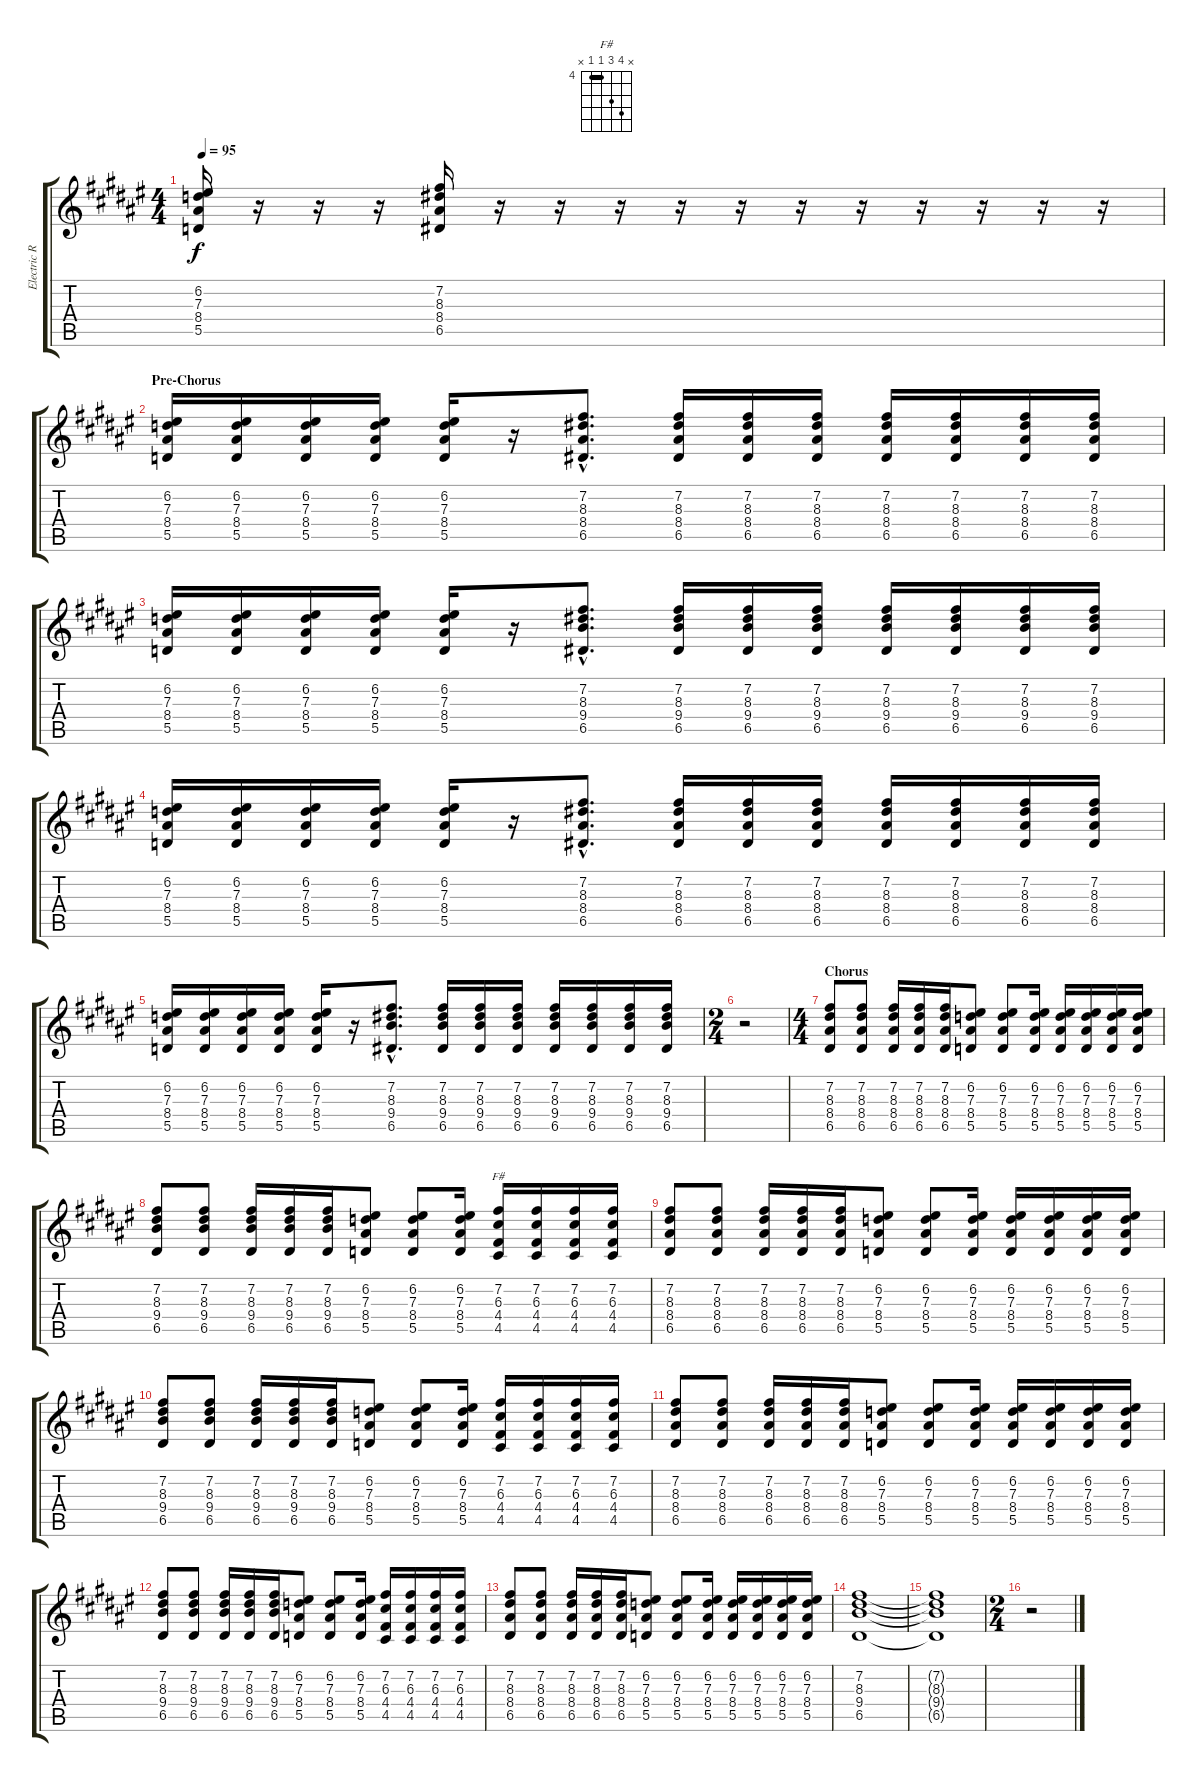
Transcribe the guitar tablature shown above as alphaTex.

\track ("Electric Rhythm Guitar" "Electric R") {instrument distortionguitar}
\staff {score tabs}
\tuning (E4 B3 G3 D3 A2 E2) {hide}
\chord ("F#" x 7 6 4 4 x) {firstfret 4 barre 4}
\ts (4 4)
\tempo 95
\clef g2
\ks d#minor
(6.2 7.3 8.4 5.5).16{dy f} r.16 r.16 r.16 (7.2 8.3 8.4 6.5).16 r.16 r.16 r.16 r.16 r.16 r.16 r.16 r.16 r.16 r.16 r.16 |
\section ("" "Pre-Chorus")
(6.2 7.3 8.4 5.5).16 (6.2 7.3 8.4 5.5).16 (6.2 7.3 8.4 5.5).16 (6.2 7.3 8.4 5.5).16 (6.2 7.3 8.4 5.5).16 r.16 (7.2{hac} 8.3{hac} 8.4{hac} 6.5{hac}).8{d} (7.2 8.3 8.4 6.5).16 (7.2 8.3 8.4 6.5).16 (7.2 8.3 8.4 6.5).16 (7.2 8.3 8.4 6.5).16 (7.2 8.3 8.4 6.5).16 (7.2 8.3 8.4 6.5).16 (7.2 8.3 8.4 6.5).16 |
(6.2 7.3 8.4 5.5).16 (6.2 7.3 8.4 5.5).16 (6.2 7.3 8.4 5.5).16 (6.2 7.3 8.4 5.5).16 (6.2 7.3 8.4 5.5).16 r.16 (7.2{hac} 8.3{hac} 9.4{hac} 6.5{hac}).8{d} (7.2 8.3 9.4 6.5).16 (7.2 8.3 9.4 6.5).16 (7.2 8.3 9.4 6.5).16 (7.2 8.3 9.4 6.5).16 (7.2 8.3 9.4 6.5).16 (7.2 8.3 9.4 6.5).16 (7.2 8.3 9.4 6.5).16 |
(6.2 7.3 8.4 5.5).16 (6.2 7.3 8.4 5.5).16 (6.2 7.3 8.4 5.5).16 (6.2 7.3 8.4 5.5).16 (6.2 7.3 8.4 5.5).16 r.16 (7.2{hac} 8.3{hac} 8.4{hac} 6.5{hac}).8{d} (7.2 8.3 8.4 6.5).16 (7.2 8.3 8.4 6.5).16 (7.2 8.3 8.4 6.5).16 (7.2 8.3 8.4 6.5).16 (7.2 8.3 8.4 6.5).16 (7.2 8.3 8.4 6.5).16 (7.2 8.3 8.4 6.5).16 |
(6.2 7.3 8.4 5.5).16 (6.2 7.3 8.4 5.5).16 (6.2 7.3 8.4 5.5).16 (6.2 7.3 8.4 5.5).16 (6.2 7.3 8.4 5.5).16 r.16 (7.2{hac} 8.3{hac} 9.4{hac} 6.5{hac}).8{d} (7.2 8.3 9.4 6.5).16 (7.2 8.3 9.4 6.5).16 (7.2 8.3 9.4 6.5).16 (7.2 8.3 9.4 6.5).16 (7.2 8.3 9.4 6.5).16 (7.2 8.3 9.4 6.5).16 (7.2 8.3 9.4 6.5).16 |
\ts (2 4)
r.2 |
\ts (4 4)
\section ("" "Chorus")
(7.2 8.3 8.4 6.5).8 (7.2 8.3 8.4 6.5).8 (7.2 8.3 8.4 6.5).16 (7.2 8.3 8.4 6.5).16 (7.2 8.3 8.4 6.5).16 (6.2 7.3 8.4 5.5).8 (6.2 7.3 8.4 5.5).8 (6.2 7.3 8.4 5.5).16 (6.2 7.3 8.4 5.5).16 (6.2 7.3 8.4 5.5).16 (6.2 7.3 8.4 5.5).16 (6.2 7.3 8.4 5.5).16 |
(7.2 8.3 9.4 6.5).8 (7.2 8.3 9.4 6.5).8 (7.2 8.3 9.4 6.5).16 (7.2 8.3 9.4 6.5).16 (7.2 8.3 9.4 6.5).16 (6.2 7.3 8.4 5.5).8 (6.2 7.3 8.4 5.5).8 (6.2 7.3 8.4 5.5).16 (7.2 6.3 4.4 4.5).16{ch "F#"} (7.2 6.3 4.4 4.5).16 (7.2 6.3 4.4 4.5).16 (7.2 6.3 4.4 4.5).16 |
(7.2 8.3 8.4 6.5).8 (7.2 8.3 8.4 6.5).8 (7.2 8.3 8.4 6.5).16 (7.2 8.3 8.4 6.5).16 (7.2 8.3 8.4 6.5).16 (6.2 7.3 8.4 5.5).8 (6.2 7.3 8.4 5.5).8 (6.2 7.3 8.4 5.5).16 (6.2 7.3 8.4 5.5).16 (6.2 7.3 8.4 5.5).16 (6.2 7.3 8.4 5.5).16 (6.2 7.3 8.4 5.5).16 |
(7.2 8.3 9.4 6.5).8 (7.2 8.3 9.4 6.5).8 (7.2 8.3 9.4 6.5).16 (7.2 8.3 9.4 6.5).16 (7.2 8.3 9.4 6.5).16 (6.2 7.3 8.4 5.5).8 (6.2 7.3 8.4 5.5).8 (6.2 7.3 8.4 5.5).16 (7.2 6.3 4.4 4.5).16 (7.2 6.3 4.4 4.5).16 (7.2 6.3 4.4 4.5).16 (7.2 6.3 4.4 4.5).16 |
(7.2 8.3 8.4 6.5).8 (7.2 8.3 8.4 6.5).8 (7.2 8.3 8.4 6.5).16 (7.2 8.3 8.4 6.5).16 (7.2 8.3 8.4 6.5).16 (6.2 7.3 8.4 5.5).8 (6.2 7.3 8.4 5.5).8 (6.2 7.3 8.4 5.5).16 (6.2 7.3 8.4 5.5).16 (6.2 7.3 8.4 5.5).16 (6.2 7.3 8.4 5.5).16 (6.2 7.3 8.4 5.5).16 |
(7.2 8.3 9.4 6.5).8 (7.2 8.3 9.4 6.5).8 (7.2 8.3 9.4 6.5).16 (7.2 8.3 9.4 6.5).16 (7.2 8.3 9.4 6.5).16 (6.2 7.3 8.4 5.5).8 (6.2 7.3 8.4 5.5).8 (6.2 7.3 8.4 5.5).16 (7.2 6.3 4.4 4.5).16 (7.2 6.3 4.4 4.5).16 (7.2 6.3 4.4 4.5).16 (7.2 6.3 4.4 4.5).16 |
(7.2 8.3 8.4 6.5).8 (7.2 8.3 8.4 6.5).8 (7.2 8.3 8.4 6.5).16 (7.2 8.3 8.4 6.5).16 (7.2 8.3 8.4 6.5).16 (6.2 7.3 8.4 5.5).8 (6.2 7.3 8.4 5.5).8 (6.2 7.3 8.4 5.5).16 (6.2 7.3 8.4 5.5).16 (6.2 7.3 8.4 5.5).16 (6.2 7.3 8.4 5.5).16 (6.2 7.3 8.4 5.5).16 |
(7.2 8.3 9.4 6.5).1 |
(7.2{t} 8.3{t} 9.4{t} 6.5{t}).1{volume 0} |
\ts (2 4)
r.2
